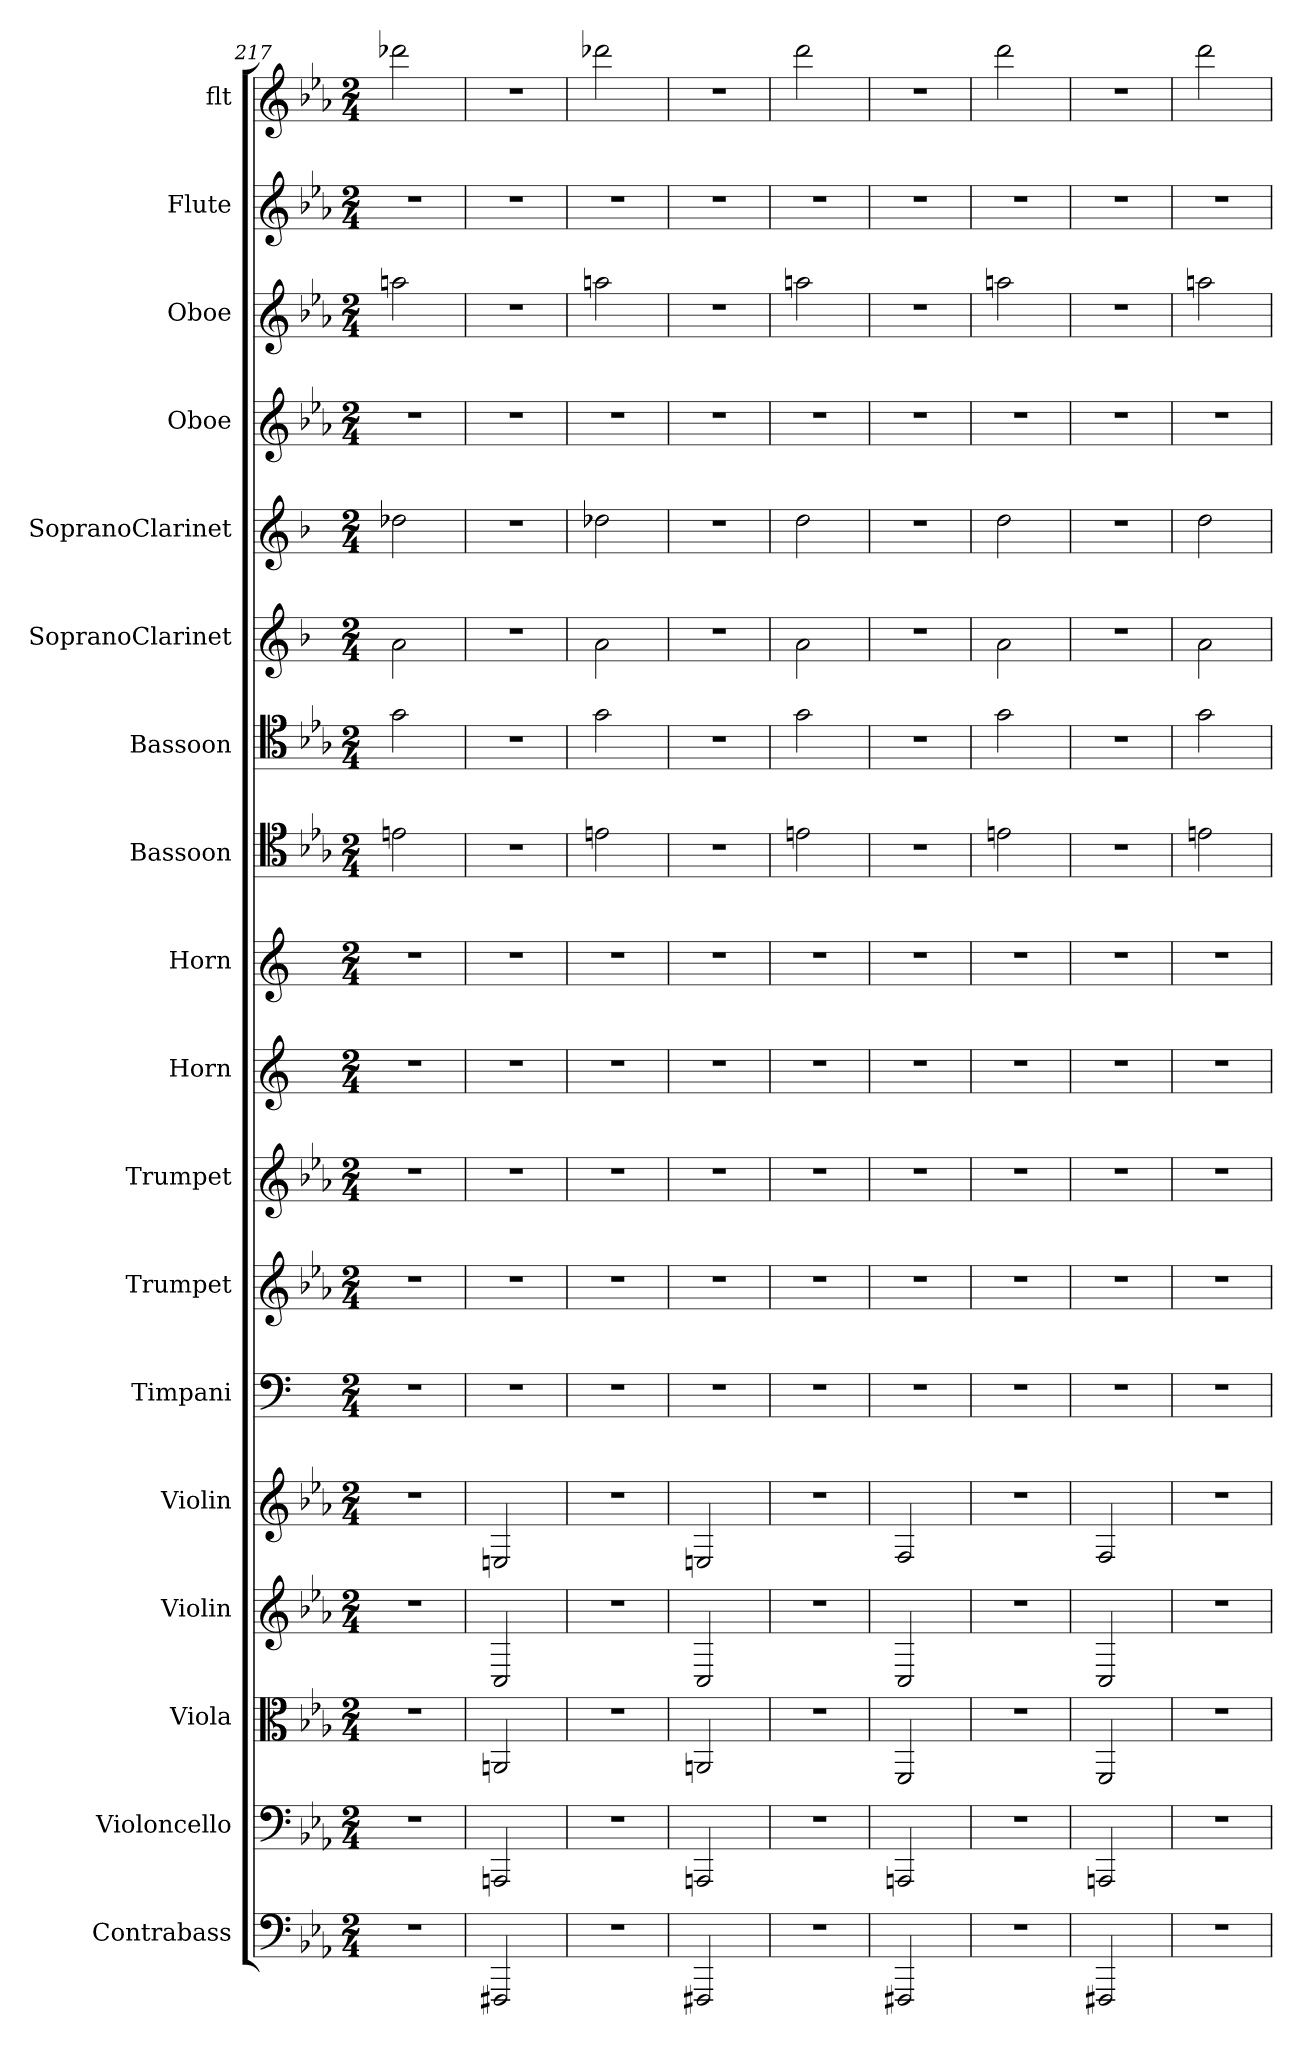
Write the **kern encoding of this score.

**kern	**kern	**kern	**kern	**kern	**kern	**kern	**kern	**kern	**kern	**kern	**kern	**kern	**kern	**kern	**kern	**kern	**kern
*part18	*part17	*part16	*part15	*part14	*part13	*part12	*part11	*part10	*part9	*part8	*part7	*part6	*part5	*part4	*part3	*part2	*part1
*staff18	*staff17	*staff16	*staff15	*staff14	*staff13	*staff12	*staff11	*staff10	*staff9	*staff8	*staff7	*staff6	*staff5	*staff4	*staff3	*staff2	*staff1
*I"Contrabass	*I"Violoncello	*I"Viola	*I"Violin	*I"Violin	*I"Timpani	*I"Trumpet	*I"Trumpet	*I"Horn	*I"Horn	*I"Bassoon	*I"Bassoon	*I"SopranoClarinet	*I"SopranoClarinet	*I"Oboe	*I"Oboe	*I"Flute	*I"flt
*I'Cb	*I'Vc	*I'Vla	*I'Vln	*I'Vln	*I'Timp	*I'Tpt	*I'Tpt	*I'Hn	*I'Hn	*I'Bsn	*I'Bsn	*	*	*I'Ob	*I'Ob	*I'Fl	*
*clefF4	*clefF4	*clefC3	*clefG2	*clefG2	*clefF4	*clefG2	*clefG2	*clefG2	*clefG2	*clefC4	*clefC4	*clefG2	*clefG2	*clefG2	*clefG2	*clefG2	*clefG2
*k[b-e-a-]	*k[b-e-a-]	*k[b-e-a-]	*k[b-e-a-]	*k[b-e-a-]	*k[]	*k[b-e-a-]	*k[b-e-a-]	*k[]	*k[]	*k[b-e-a-]	*k[b-e-a-]	*k[b-]	*k[b-]	*k[b-e-a-]	*k[b-e-a-]	*k[b-e-a-]	*k[b-e-a-]
*c:	*c:	*c:	*c:	*c:	*	*c:	*c:	*	*	*c:	*c:	*	*	*c:	*c:	*c:	*c:
*M2/4	*M2/4	*M2/4	*M2/4	*M2/4	*M2/4	*M2/4	*M2/4	*M2/4	*M2/4	*M2/4	*M2/4	*M2/4	*M2/4	*M2/4	*M2/4	*M2/4	*M2/4
=217	=217	=217	=217	=217	=217	=217	=217	=217	=217	=217	=217	=217	=217	=217	=217	=217	=217
2r	2r	2r	2r	2r	2r	2r	2r	2r	2r	2en\	2g\	2a\	2dd-X\	2r	2aan\	2r	2ddd-X\
=218	=218	=218	=218	=218	=218	=218	=218	=218	=218	=218	=218	=218	=218	=218	=218	=218	=218
2FFF#X/	2AAAn/	2AAn/	2C/	2En/	2r	2r	2r	2r	2r	2r	2r	2r	2r	2r	2r	2r	2r
=219	=219	=219	=219	=219	=219	=219	=219	=219	=219	=219	=219	=219	=219	=219	=219	=219	=219
2r	2r	2r	2r	2r	2r	2r	2r	2r	2r	2en\	2g\	2a\	2dd-X\	2r	2aan\	2r	2ddd-X\
=220	=220	=220	=220	=220	=220	=220	=220	=220	=220	=220	=220	=220	=220	=220	=220	=220	=220
2FFF#X/	2AAAn/	2AAn/	2C/	2En/	2r	2r	2r	2r	2r	2r	2r	2r	2r	2r	2r	2r	2r
=221	=221	=221	=221	=221	=221	=221	=221	=221	=221	=221	=221	=221	=221	=221	=221	=221	=221
2r	2r	2r	2r	2r	2r	2r	2r	2r	2r	2en\	2g\	2a\	2dd\	2r	2aan\	2r	2ddd\
=222	=222	=222	=222	=222	=222	=222	=222	=222	=222	=222	=222	=222	=222	=222	=222	=222	=222
2FFF#X/	2AAAn/	2FF/	2C/	2F/	2r	2r	2r	2r	2r	2r	2r	2r	2r	2r	2r	2r	2r
=223	=223	=223	=223	=223	=223	=223	=223	=223	=223	=223	=223	=223	=223	=223	=223	=223	=223
2r	2r	2r	2r	2r	2r	2r	2r	2r	2r	2en\	2g\	2a\	2dd\	2r	2aan\	2r	2ddd\
=224	=224	=224	=224	=224	=224	=224	=224	=224	=224	=224	=224	=224	=224	=224	=224	=224	=224
2FFF#X/	2AAAn/	2FF/	2C/	2F/	2r	2r	2r	2r	2r	2r	2r	2r	2r	2r	2r	2r	2r
=225	=225	=225	=225	=225	=225	=225	=225	=225	=225	=225	=225	=225	=225	=225	=225	=225	=225
2r	2r	2r	2r	2r	2r	2r	2r	2r	2r	2en\	2g\	2a\	2dd\	2r	2aan\	2r	2ddd\
=	=	=	=	=	=	=	=	=	=	=	=	=	=	=	=	=	=
*-	*-	*-	*-	*-	*-	*-	*-	*-	*-	*-	*-	*-	*-	*-	*-	*-	*-
